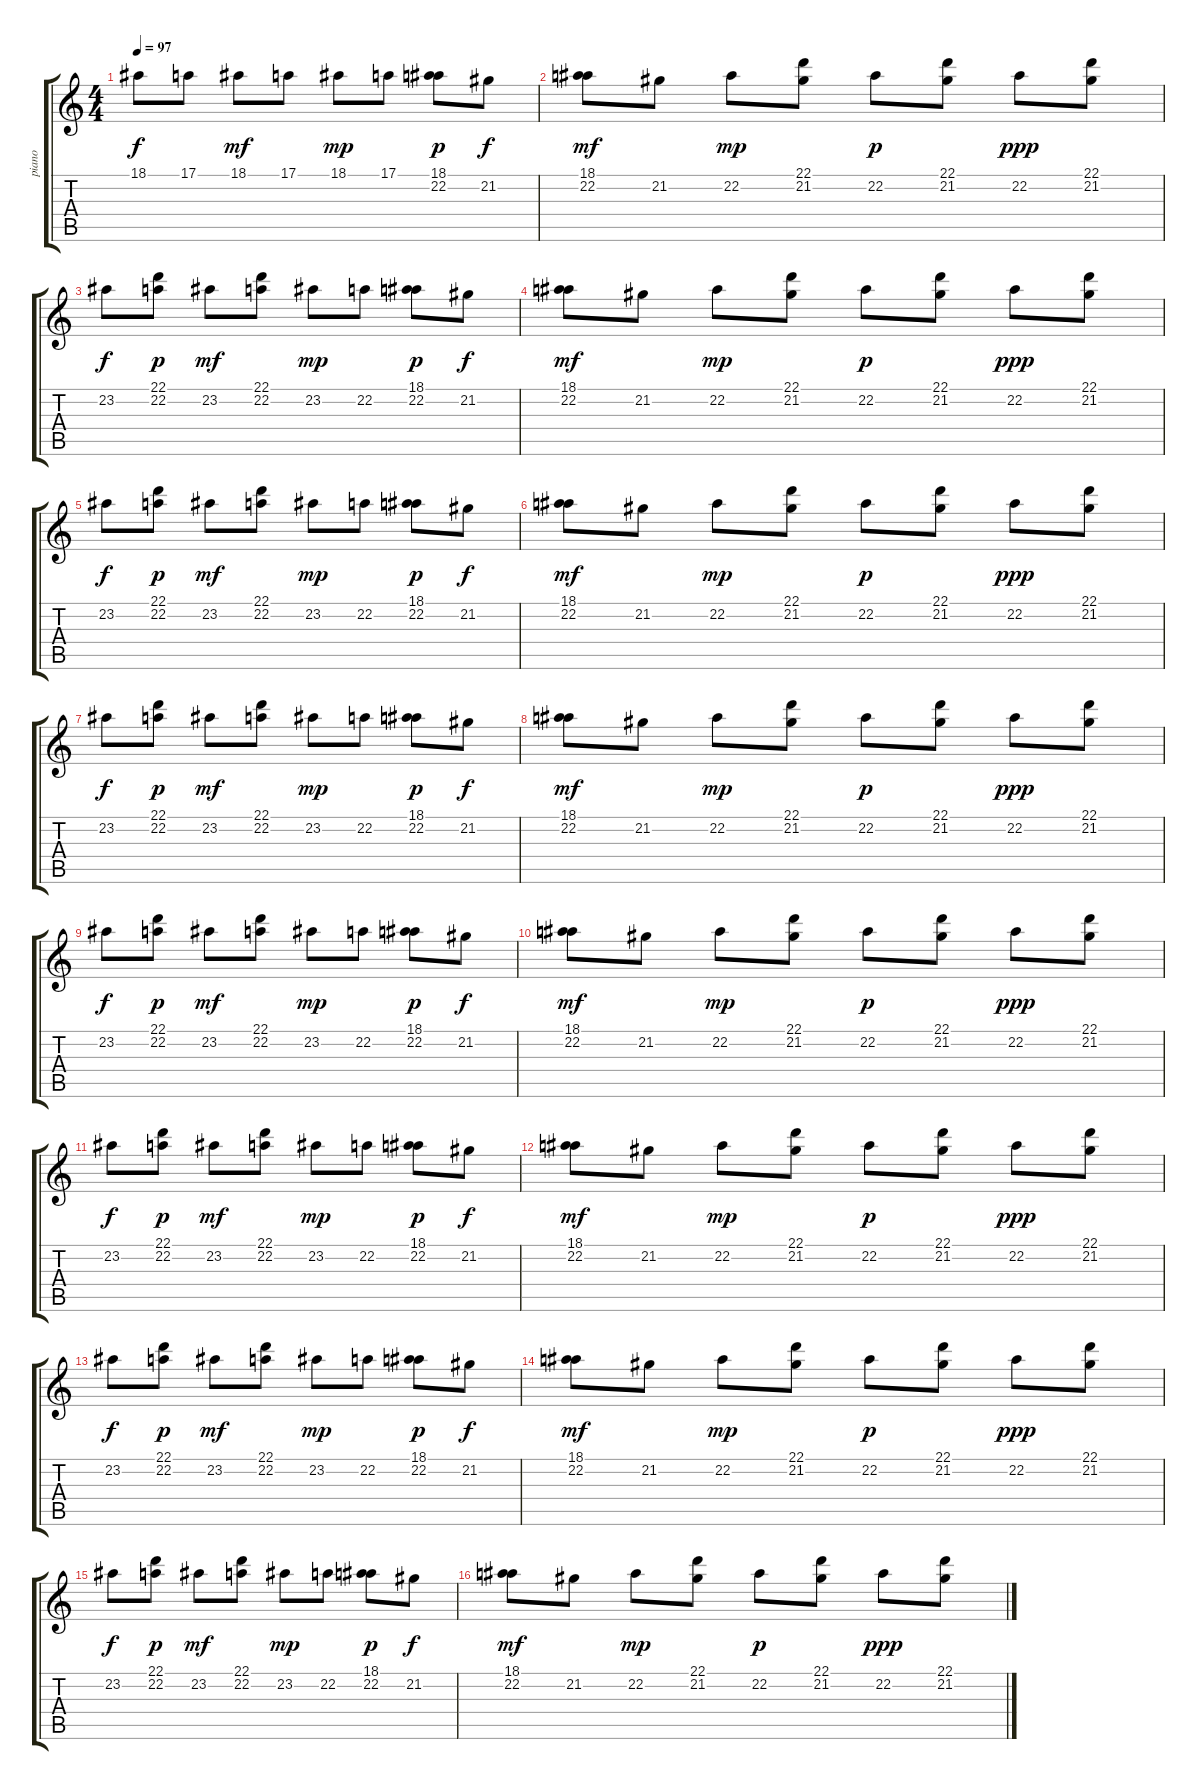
\track ("piano" "piano") {instrument honkytonkpiano}
\staff {score tabs}
\tuning (E4 B3 G3 D3 A2 E2) {hide}
\ts (4 4)
\tempo 97
\clef g2
\ks c
18.1.8{dy f} 17.1.8 18.1.8{dy mf} 17.1.8 18.1.8{dy mp} 17.1.8 (18.1 22.2).8{dy p} 21.2.8{dy f} |
(18.1 22.2).8{dy mf} 21.2.8 22.2.8{dy mp} (22.1 21.2).8 22.2.8{dy p} (22.1 21.2).8 22.2.8{dy ppp} (22.1 21.2).8 |
23.2.8{dy f} (22.1 22.2).8{dy p} 23.2.8{dy mf} (22.1 22.2).8 23.2.8{dy mp} 22.2.8 (18.1 22.2).8{dy p} 21.2.8{dy f} |
(18.1 22.2).8{dy mf} 21.2.8 22.2.8{dy mp} (22.1 21.2).8 22.2.8{dy p} (22.1 21.2).8 22.2.8{dy ppp} (22.1 21.2).8 |
23.2.8{dy f} (22.1 22.2).8{dy p} 23.2.8{dy mf} (22.1 22.2).8 23.2.8{dy mp} 22.2.8 (18.1 22.2).8{dy p} 21.2.8{dy f} |
(18.1 22.2).8{dy mf} 21.2.8 22.2.8{dy mp} (22.1 21.2).8 22.2.8{dy p} (22.1 21.2).8 22.2.8{dy ppp} (22.1 21.2).8 |
23.2.8{dy f} (22.1 22.2).8{dy p} 23.2.8{dy mf} (22.1 22.2).8 23.2.8{dy mp} 22.2.8 (18.1 22.2).8{dy p} 21.2.8{dy f} |
(18.1 22.2).8{dy mf} 21.2.8 22.2.8{dy mp} (22.1 21.2).8 22.2.8{dy p} (22.1 21.2).8 22.2.8{dy ppp} (22.1 21.2).8 |
23.2.8{dy f} (22.1 22.2).8{dy p} 23.2.8{dy mf} (22.1 22.2).8 23.2.8{dy mp} 22.2.8 (18.1 22.2).8{dy p} 21.2.8{dy f} |
(18.1 22.2).8{dy mf} 21.2.8 22.2.8{dy mp} (22.1 21.2).8 22.2.8{dy p} (22.1 21.2).8 22.2.8{dy ppp} (22.1 21.2).8 |
23.2.8{dy f} (22.1 22.2).8{dy p} 23.2.8{dy mf} (22.1 22.2).8 23.2.8{dy mp} 22.2.8 (18.1 22.2).8{dy p} 21.2.8{dy f} |
(18.1 22.2).8{dy mf} 21.2.8 22.2.8{dy mp} (22.1 21.2).8 22.2.8{dy p} (22.1 21.2).8 22.2.8{dy ppp} (22.1 21.2).8 |
23.2.8{dy f} (22.1 22.2).8{dy p} 23.2.8{dy mf} (22.1 22.2).8 23.2.8{dy mp} 22.2.8 (18.1 22.2).8{dy p} 21.2.8{dy f} |
(18.1 22.2).8{dy mf} 21.2.8 22.2.8{dy mp} (22.1 21.2).8 22.2.8{dy p} (22.1 21.2).8 22.2.8{dy ppp} (22.1 21.2).8 |
23.2.8{dy f} (22.1 22.2).8{dy p} 23.2.8{dy mf} (22.1 22.2).8 23.2.8{dy mp} 22.2.8 (18.1 22.2).8{dy p} 21.2.8{dy f} |
(18.1 22.2).8{dy mf} 21.2.8 22.2.8{dy mp} (22.1 21.2).8 22.2.8{dy p} (22.1 21.2).8 22.2.8{dy ppp} (22.1 21.2).8
